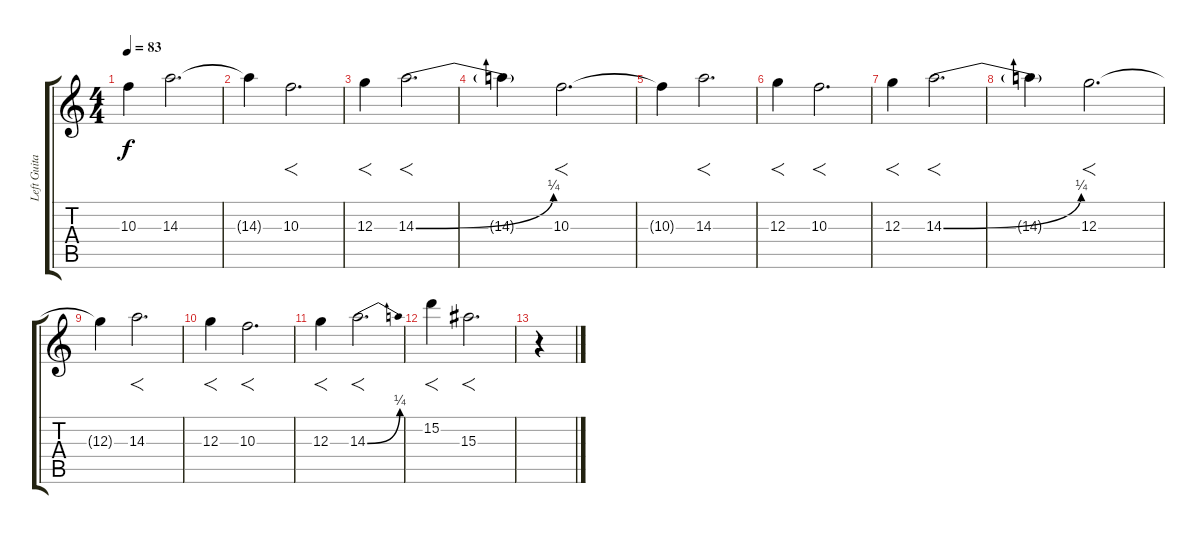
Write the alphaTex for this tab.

\track ("Left Guitar" "Left Guita") {instrument overdrivenguitar}
\staff {score tabs}
\tuning (E4 B3 G3 D3 A2 D2) {hide}
\ts (4 4)
\tempo 83
\clef g2
\ks c
10.3{t}.4{dy f instrument overdrivenguitar} 14.3.2{d} |
14.3{t}.4 10.3.2{f d} |
12.3.4{f} 14.3{be (bend 0 0 60 1)}.2{f d} |
14.3{t}.4 10.3.2{f d} |
10.3{t}.4{instrument overdrivenguitar} 14.3.2{f d} |
12.3.4{f} 10.3.2{f d} |
12.3.4{f} 14.3{be (bend 0 0 60 1)}.2{f d} |
14.3{t}.4 12.3.2{f d} |
12.3{t}.4{instrument overdrivenguitar} 14.3.2{f d} |
12.3.4{f} 10.3.2{f d} |
12.3.4{f} 14.3{be (bend 0 0 60 1)}.2{f d} |
15.2.4{f} 15.3.2{f d} |
r.4
